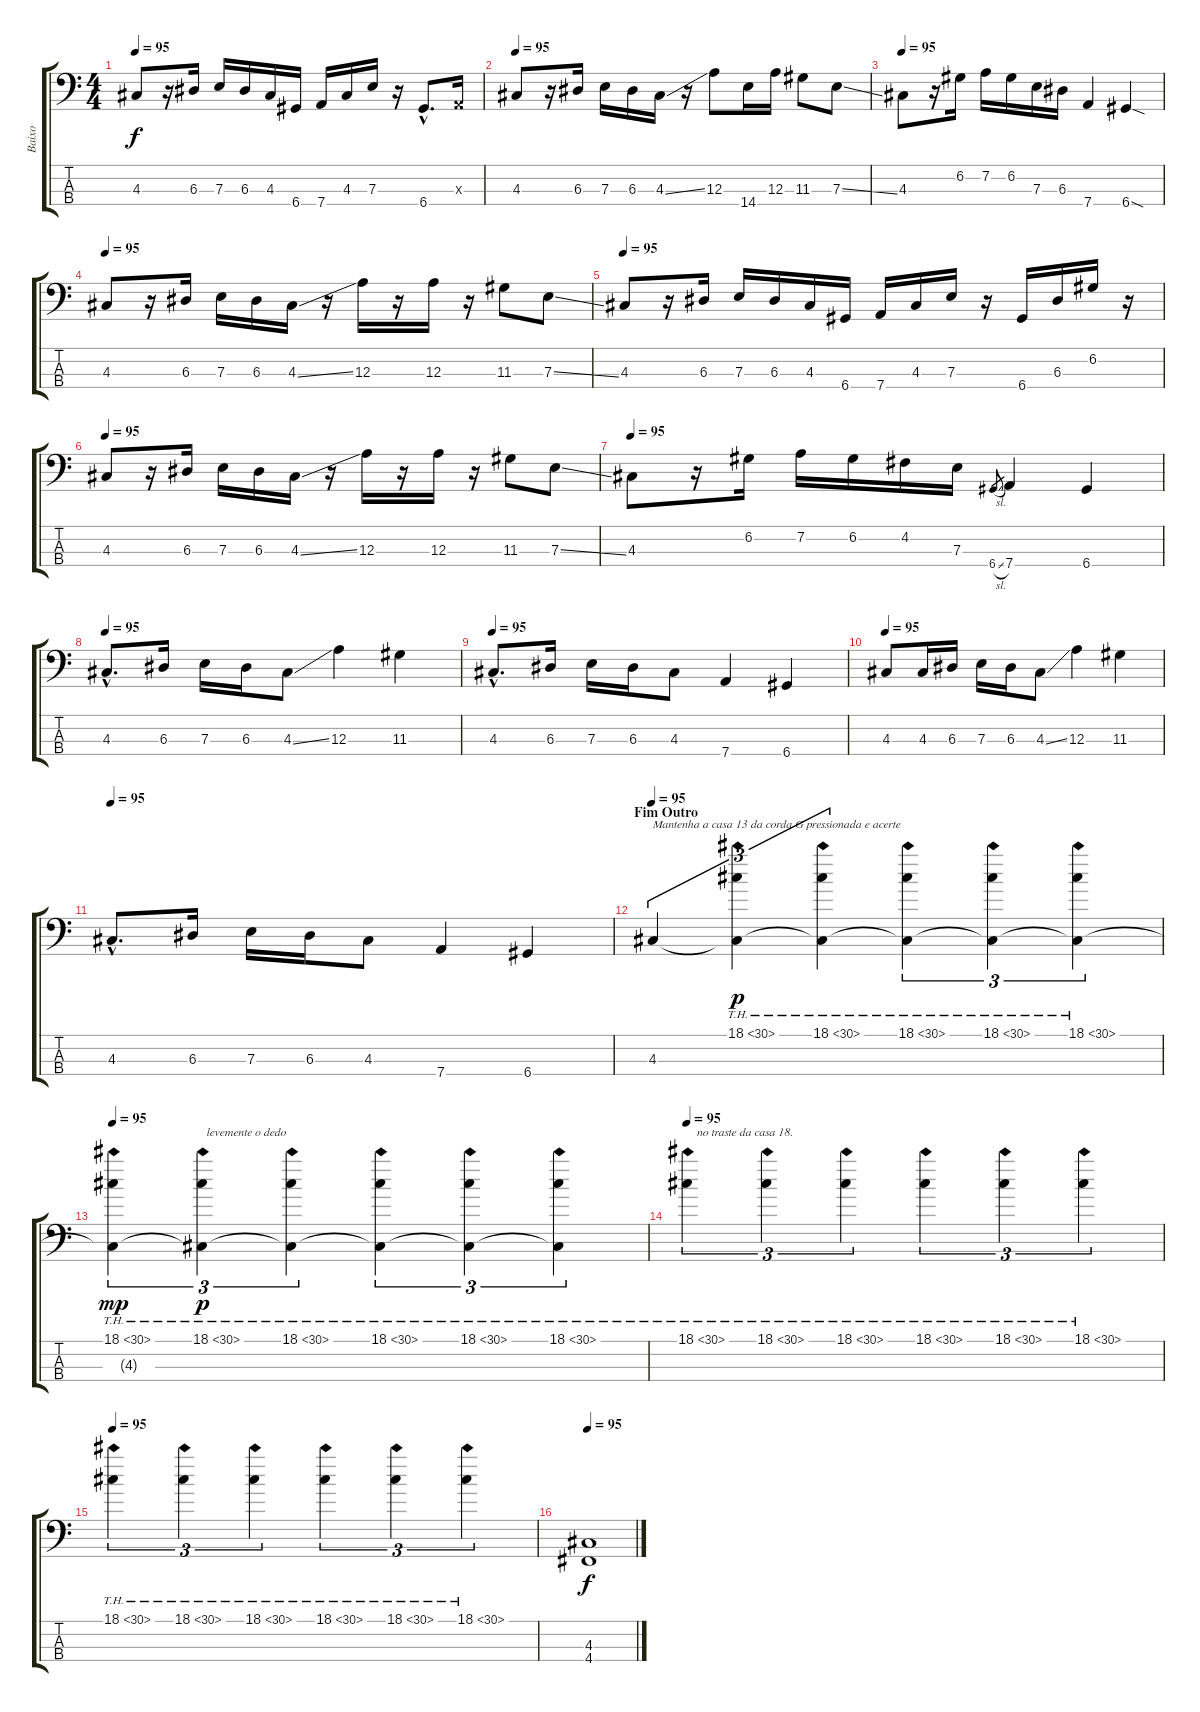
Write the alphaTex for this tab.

\track ("Baixo" "Baixo") {instrument electricbassfinger}
\staff {score tabs}
\tuning (G2 D2 A1 D1) {hide}
\ts (4 4)
\tempo 95
\clef f4
\ks c
4.3.8{dy f} r.16 6.3.16 7.3.16 6.3.16 4.3.16 6.4.16 7.4.16 4.3.16 7.3.16 r.16 6.4{hac}.8{d} 0.3{x}.16 |
\tempo 95
4.3.8 r.16 6.3.16 7.3.16 6.3.16 4.3{ss}.16 r.16 12.3.8 14.4.16 12.3.16 11.3.8 7.3{ss}.8 |
\tempo 95
4.3.8 r.16 6.2.16 7.2.16 6.2.16 7.3.16 6.3.16 7.4.4 6.4{sod}.4 |
\tempo 95
4.3.8 r.16 6.3.16 7.3.16 6.3.16 4.3{ss}.16 r.16 12.3.16 r.16 12.3.16 r.16 11.3.8 7.3{ss}.8 |
\tempo 95
4.3.8 r.16 6.3.16 7.3.16 6.3.16 4.3.16 6.4.16 7.4.16 4.3.16 7.3.16 r.16 6.4.16 6.3.16 6.2.16 r.16 |
\tempo 95
4.3.8 r.16 6.3.16 7.3.16 6.3.16 4.3{ss}.16 r.16 12.3.16 r.16 12.3.16 r.16 11.3.8 7.3{ss}.8 |
\tempo 95
4.3.8 r.16 6.2.16 7.2.16 6.2.16 4.2.16 7.3.16 6.4{sl}.8{gr} 7.4.4 6.4.4 |
\tempo 95
4.3{hac}.8{d} 6.3.16 7.3.16 6.3.16 4.3{ss}.8 12.3.4 11.3.4 |
\tempo 95
4.3{hac}.8{d} 6.3.16 7.3.16 6.3.16 4.3.8 7.4.4 6.4.4 |
\tempo 95
4.3.8 4.3.16 6.3.16 7.3.16 6.3.16 4.3{ss}.8 12.3.4 11.3.4 |
\tempo 95
4.3{hac}.8{d} 6.3.16 7.3.16 6.3.16 4.3.8 7.4.4 6.4.4 |
\section ("" "Fim Outro")
\tempo 95
4.3.4{tu (3 2) txt "Mantenha a casa 13 da corda G pressionada e acerte"} (18.1{th 12} 4.3{t}).4{tu (3 2) dy p} (18.1{th 12} 4.3{t}).4{tu (3 2)} (18.1{th 12} 4.3{t}).4{tu (3 2)} (18.1{th 12} 4.3{t}).4{tu (3 2)} (18.1{th 12} 4.3{t}).4{tu (3 2)} |
\tempo 95
(18.1{th 12} 4.3{t}).4{tu (3 2) txt "                               levemente o dedo" dy mp} (18.1{th 12} 4.3{t}).4{tu (3 2) dy p} (18.1{th 12} 4.3{t}).4{tu (3 2)} (18.1{th 12} 4.3{t}).4{tu (3 2)} (18.1{th 12} 4.3{t}).4{tu (3 2)} (18.1{th 12} 4.3{t}).4{tu (3 2)} |
\tempo 95
18.1{th 12}.4{tu (3 2) txt "   no traste da casa 18."} 18.1{th 12}.4{tu (3 2)} 18.1{th 12}.4{tu (3 2)} 18.1{th 12}.4{tu (3 2)} 18.1{th 12}.4{tu (3 2)} 18.1{th 12}.4{tu (3 2)} |
\tempo 95
18.1{th 12}.4{tu (3 2)} 18.1{th 12}.4{tu (3 2)} 18.1{th 12}.4{tu (3 2)} 18.1{th 12}.4{tu (3 2)} 18.1{th 12}.4{tu (3 2)} 18.1{th 12}.4{tu (3 2)} |
\tempo 95
(4.3 4.4).1{dy f}
